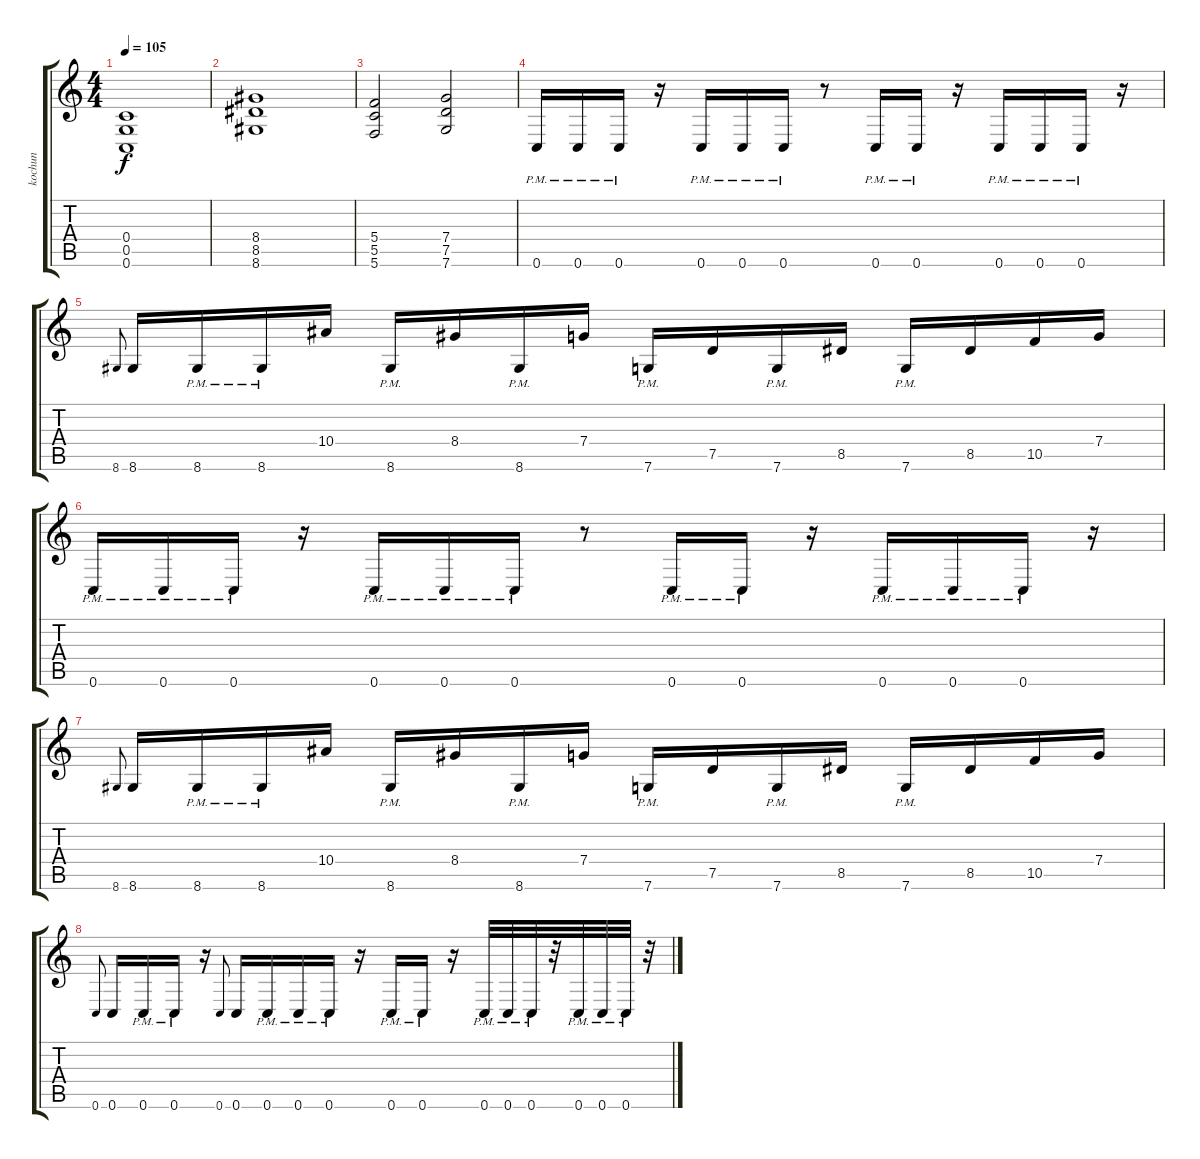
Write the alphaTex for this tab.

\track ("kochun" "kochun") {instrument overdrivenguitar}
\staff {score tabs}
\tuning (D4 A3 F3 C3 G2 C2) {hide}
\ts (4 4)
\tempo 105
\clef g2
\ks c
(0.4{t} 0.5{t} 0.6{t}).1{dy f} |
(8.4 8.5 8.6).1 |
(5.4 5.5 5.6).2 (7.4 7.5 7.6).2 |
0.6{pm}.16 0.6{pm}.16 0.6{pm}.16 r.16 0.6{pm}.16 0.6{pm}.16 0.6{pm}.16 r.8 0.6{pm}.16 0.6{pm}.16 r.16 0.6{pm}.16 0.6{pm}.16 0.6{pm}.16 r.16 |
8.6.8{gr onbeat} 8.6.16 8.6{pm}.16 8.6{pm}.16 10.4.16 8.6{pm}.16 8.4.16 8.6{pm}.16 7.4.16 7.6{pm}.16 7.5.16 7.6{pm}.16 8.5.16 7.6{pm}.16 8.5.16 10.5.16 7.4.16 |
0.6{pm}.16 0.6{pm}.16 0.6{pm}.16 r.16 0.6{pm}.16 0.6{pm}.16 0.6{pm}.16 r.8 0.6{pm}.16 0.6{pm}.16 r.16 0.6{pm}.16 0.6{pm}.16 0.6{pm}.16 r.16 |
8.6.8{gr onbeat} 8.6.16 8.6{pm}.16 8.6{pm}.16 10.4.16 8.6{pm}.16 8.4.16 8.6{pm}.16 7.4.16 7.6{pm}.16 7.5.16 7.6{pm}.16 8.5.16 7.6{pm}.16 8.5.16 10.5.16 7.4.16 |
0.6.8{gr onbeat} 0.6.16 0.6{pm}.16 0.6{pm}.16 r.16 0.6.8{gr onbeat} 0.6.16 0.6{pm}.16 0.6{pm}.16 0.6{pm}.16 r.16 0.6{pm}.16 0.6{pm}.16 r.16 0.6{pm}.32 0.6{pm}.32 0.6{pm}.32 r.32 0.6{pm}.32 0.6{pm}.32 0.6{pm}.32 r.32
